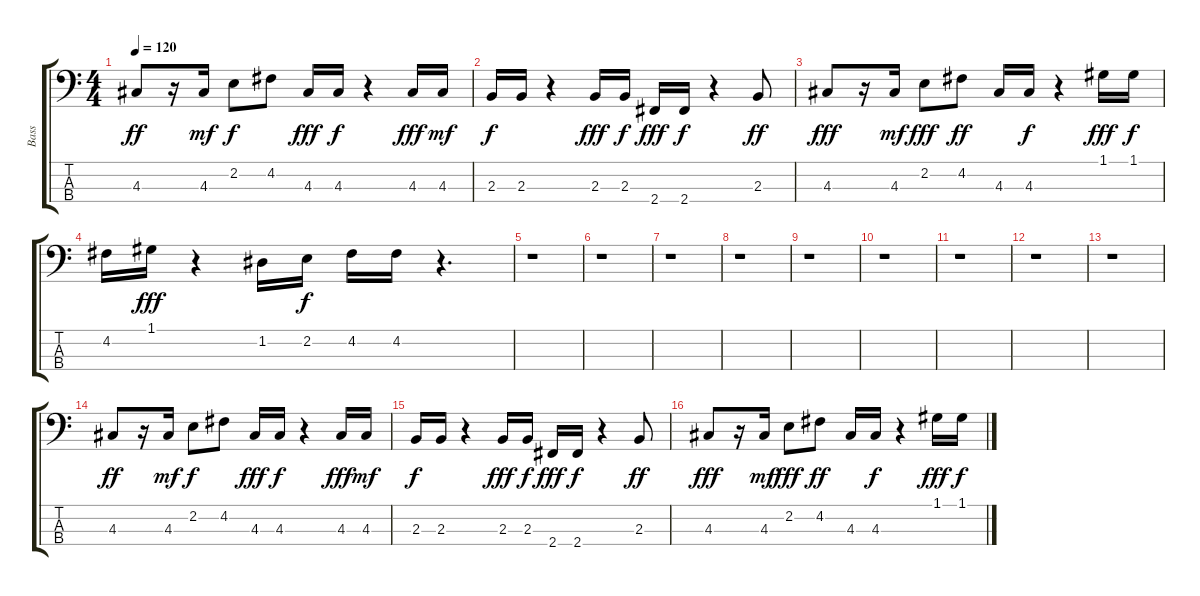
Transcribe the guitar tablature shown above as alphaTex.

\track ("Bass" "Bass") {instrument fretlessbass}
\staff {score tabs}
\tuning (G2 D2 A1 E1) {hide}
\ts (4 4)
\tempo 120
\clef f4
\ks c
4.3.8{dy ff} r.16 4.3.16{dy mf} 2.2.8{dy f} 4.2.8 4.3.16{dy fff} 4.3.16{dy f} r.4 4.3.16{dy fff} 4.3.16{dy mf} |
2.3.16{dy f} 2.3.16 r.4 2.3.16{dy fff} 2.3.16{dy f} 2.4.16{dy fff} 2.4.16{dy f} r.4 2.3.8{dy ff} |
4.3.8{dy fff} r.16 4.3.16{dy mf} 2.2.8{dy fff} 4.2.8{dy ff} 4.3.16 4.3.16{dy f} r.4 1.1.16{dy fff} 1.1.16{dy f} |
4.2.16 1.1.16{dy fff} r.4 1.2.16 2.2.16{dy f} 4.2.16 4.2.16 r.4{d} |
r.1 |
r.1 |
r.1 |
r.1 |
r.1 |
r.1 |
r.1 |
r.1 |
r.1 |
4.3.8{dy ff} r.16 4.3.16{dy mf} 2.2.8{dy f} 4.2.8 4.3.16{dy fff} 4.3.16{dy f} r.4 4.3.16{dy fff} 4.3.16{dy mf} |
2.3.16{dy f} 2.3.16 r.4 2.3.16{dy fff} 2.3.16{dy f} 2.4.16{dy fff} 2.4.16{dy f} r.4 2.3.8{dy ff} |
4.3.8{dy fff} r.16 4.3.16{dy mf} 2.2.8{dy fff} 4.2.8{dy ff} 4.3.16 4.3.16{dy f} r.4 1.1.16{dy fff} 1.1.16{dy f}
